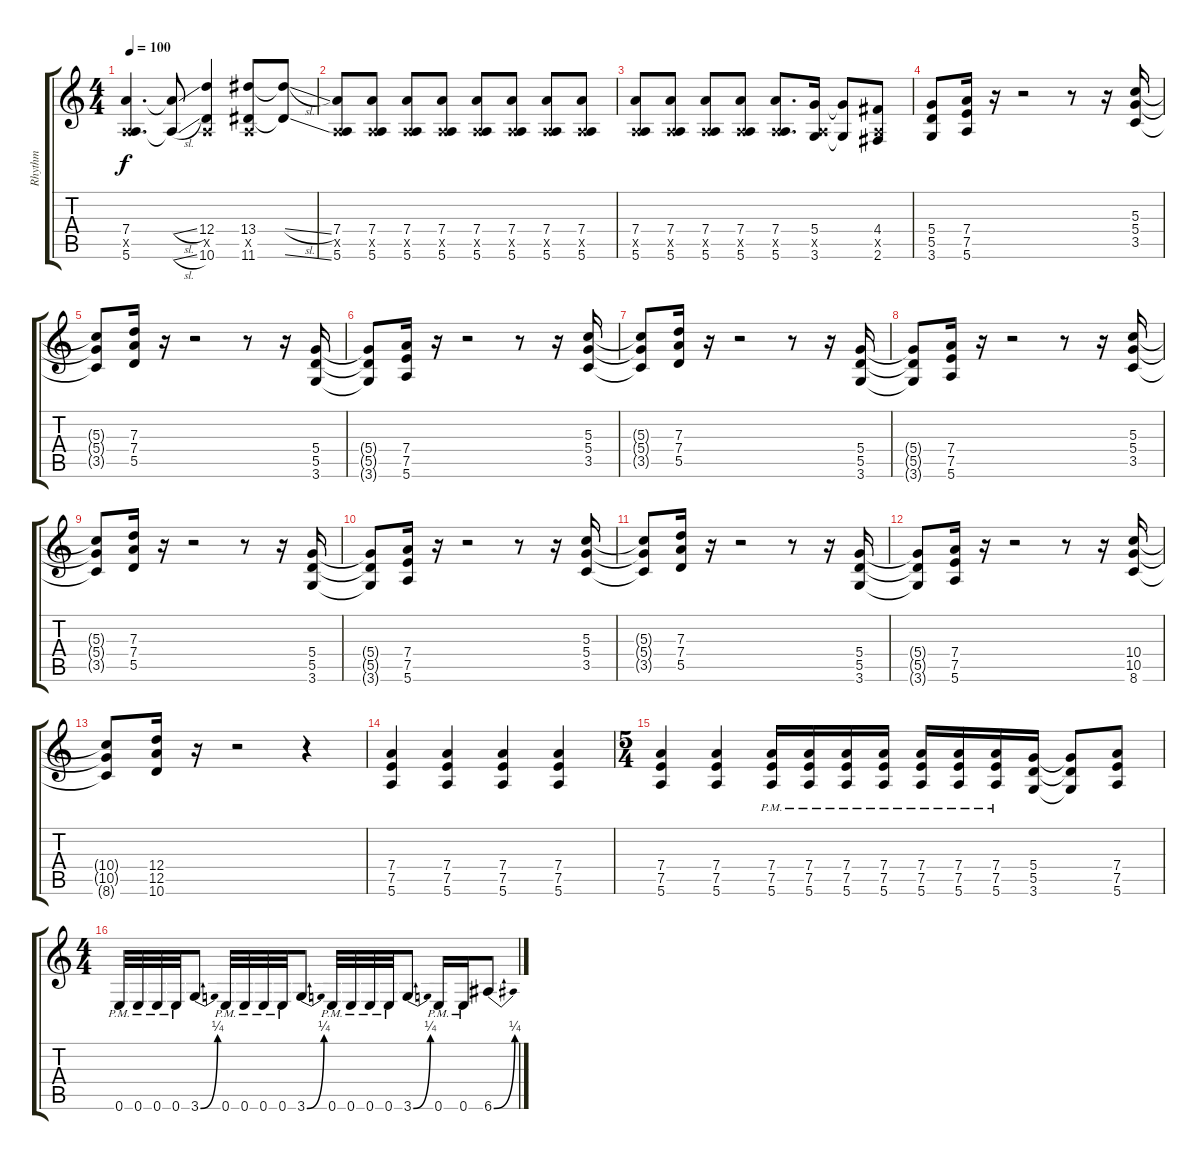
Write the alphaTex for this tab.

\track ("Rhythm" "Rhythm") {instrument overdrivenguitar}
\staff {score tabs}
\tuning (E4 B3 G3 D3 A2 E2) {hide}
\ts (4 4)
\tempo 100
\clef g2
\ks c
(7.4 0.5{x} 5.6).4{d dy f} (7.4{sl t} 5.6{sl t}).8 (12.4 0.5{x} 10.6).4 (13.4 0.5{x} 11.6).8 (13.4{sl t} 11.6{ss t}).8 |
(7.4 0.5{x} 5.6).8 (7.4 0.5{x} 5.6).8 (7.4 0.5{x} 5.6).8 (7.4 0.5{x} 5.6).8 (7.4 0.5{x} 5.6).8 (7.4 0.5{x} 5.6).8 (7.4 0.5{x} 5.6).8 (7.4 0.5{x} 5.6).8 |
(7.4 0.5{x} 5.6).8 (7.4 0.5{x} 5.6).8 (7.4 0.5{x} 5.6).8 (7.4 0.5{x} 5.6).8 (7.4 0.5{x} 5.6).8{d} (5.4 0.5{x} 3.6).16 (5.4{t} 3.6{t}).8 (4.4 0.5{x} 2.6).8 |
(5.4 5.5 3.6).8 (7.4 7.5 5.6).16 r.16 r.2 r.8 r.16 (5.3 5.4 3.5).16 |
(5.3{t} 5.4{t} 3.5{t}).8 (7.3 7.4 5.5).16 r.16 r.2 r.8 r.16 (5.4 5.5 3.6).16 |
(5.4{t} 5.5{t} 3.6{t}).8 (7.4 7.5 5.6).16 r.16 r.2 r.8 r.16 (5.3 5.4 3.5).16 |
(5.3{t} 5.4{t} 3.5{t}).8 (7.3 7.4 5.5).16 r.16 r.2 r.8 r.16 (5.4 5.5 3.6).16 |
(5.4{t} 5.5{t} 3.6{t}).8 (7.4 7.5 5.6).16 r.16 r.2 r.8 r.16 (5.3 5.4 3.5).16 |
(5.3{t} 5.4{t} 3.5{t}).8 (7.3 7.4 5.5).16 r.16 r.2 r.8 r.16 (5.4 5.5 3.6).16 |
(5.4{t} 5.5{t} 3.6{t}).8 (7.4 7.5 5.6).16 r.16 r.2 r.8 r.16 (5.3 5.4 3.5).16 |
(5.3{t} 5.4{t} 3.5{t}).8 (7.3 7.4 5.5).16 r.16 r.2 r.8 r.16 (5.4 5.5 3.6).16 |
(5.4{t} 5.5{t} 3.6{t}).8 (7.4 7.5 5.6).16 r.16 r.2 r.8 r.16 (10.4 10.5 8.6).16 |
(10.4{t} 10.5{t} 8.6{t}).8 (12.4 12.5 10.6).16 r.16 r.2 r.4 |
(7.4 7.5 5.6).4 (7.4 7.5 5.6).4 (7.4 7.5 5.6).4 (7.4 7.5 5.6).4 |
\ts (5 4)
(7.4 7.5 5.6).4 (7.4 7.5 5.6).4 (7.4{pm} 7.5{pm} 5.6{pm}).16 (7.4{pm} 7.5{pm} 5.6{pm}).16 (7.4{pm} 7.5{pm} 5.6{pm}).16 (7.4{pm} 7.5{pm} 5.6{pm}).16 (7.4{pm} 7.5{pm} 5.6{pm}).16 (7.4{pm} 7.5{pm} 5.6{pm}).16 (7.4{pm} 7.5{pm} 5.6{pm}).16 (5.4 5.5 3.6).16 (5.4{t} 5.5{t} 3.6{t}).8 (7.4 7.5 5.6).8 |
\ts (4 4)
0.6{pm}.32 0.6{pm}.32 0.6{pm}.32 0.6{pm}.32 3.6{be (bend 0 0 60 1)}.8 0.6{pm}.32 0.6{pm}.32 0.6{pm}.32 0.6{pm}.32 3.6{be (bend 0 0 60 1)}.8 0.6{pm}.32 0.6{pm}.32 0.6{pm}.32 0.6{pm}.32 3.6{be (bend 0 0 60 1)}.8 0.6{pm}.16 0.6{pm}.16 6.6{be (bend 0 0 60 1)}.8
